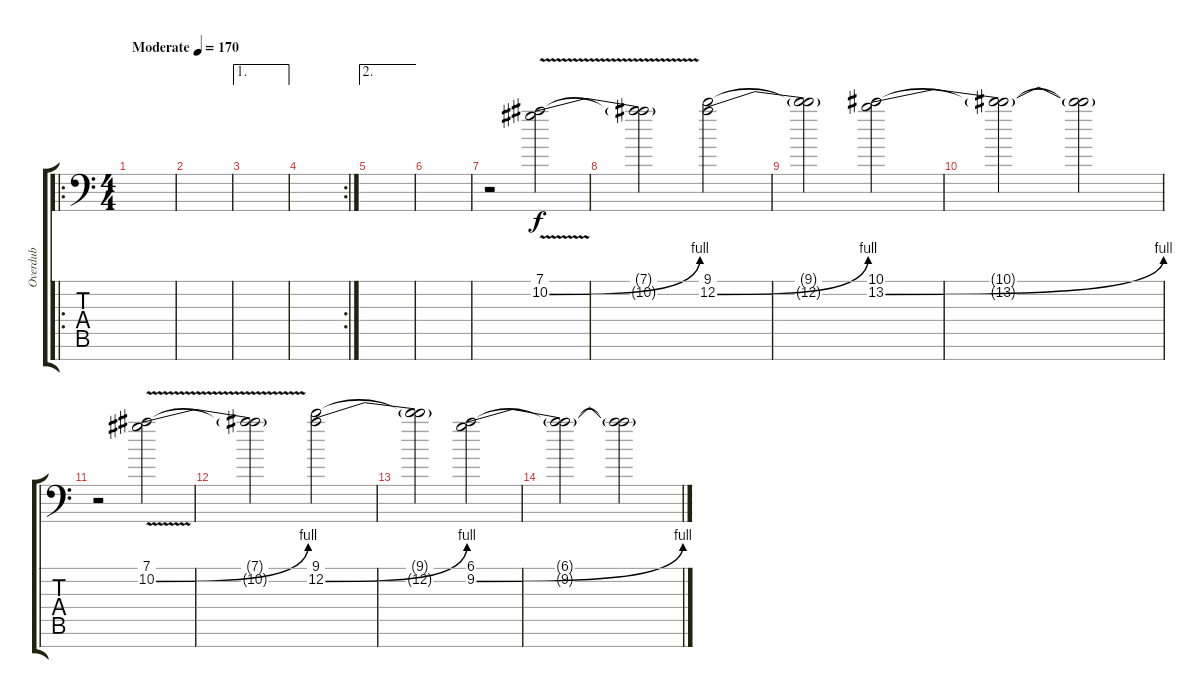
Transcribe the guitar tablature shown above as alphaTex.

\track ("Overdub" "Overdub") {instrument distortionguitar}
\staff {score tabs}
\tuning (Eb4 Bb3 Gb3 Db3 Ab2 Eb2 Bb1) {hide}
\ro
\ts (4 4)
\tempo (170 "Moderate")
\clef f4
\ks c
|
|
\ae 1
|
\rc 2
|
\ae 2
|
|
r.2 (7.1 10.2{be (bend 0 0 60 4) v}).2 |
(7.1{t} 10.2{t}).2{volume 0} (9.1 12.2{be (bend 0 0 60 4)}).2{volume 11} |
(9.1{t} 12.2{t}).2{volume 0} (10.1 13.2{be (bend 0 0 60 4)}).2{volume 11} |
(10.1{t} 13.2{t}).2 (10.1{t} 13.2{t}).2{volume 11} |
r.2 (7.1 10.2{be (bend 0 0 60 4) v}).2 |
(7.1{t} 10.2{t}).2{volume 0} (9.1 12.2{be (bend 0 0 60 4)}).2{volume 11} |
(9.1{t} 12.2{t}).2{volume 0} (6.1 9.2{be (bend 0 0 60 4)}).2{volume 11} |
(6.1{t} 9.2{t}).2 (6.1{t} 9.2{t}).2{volume 11}
